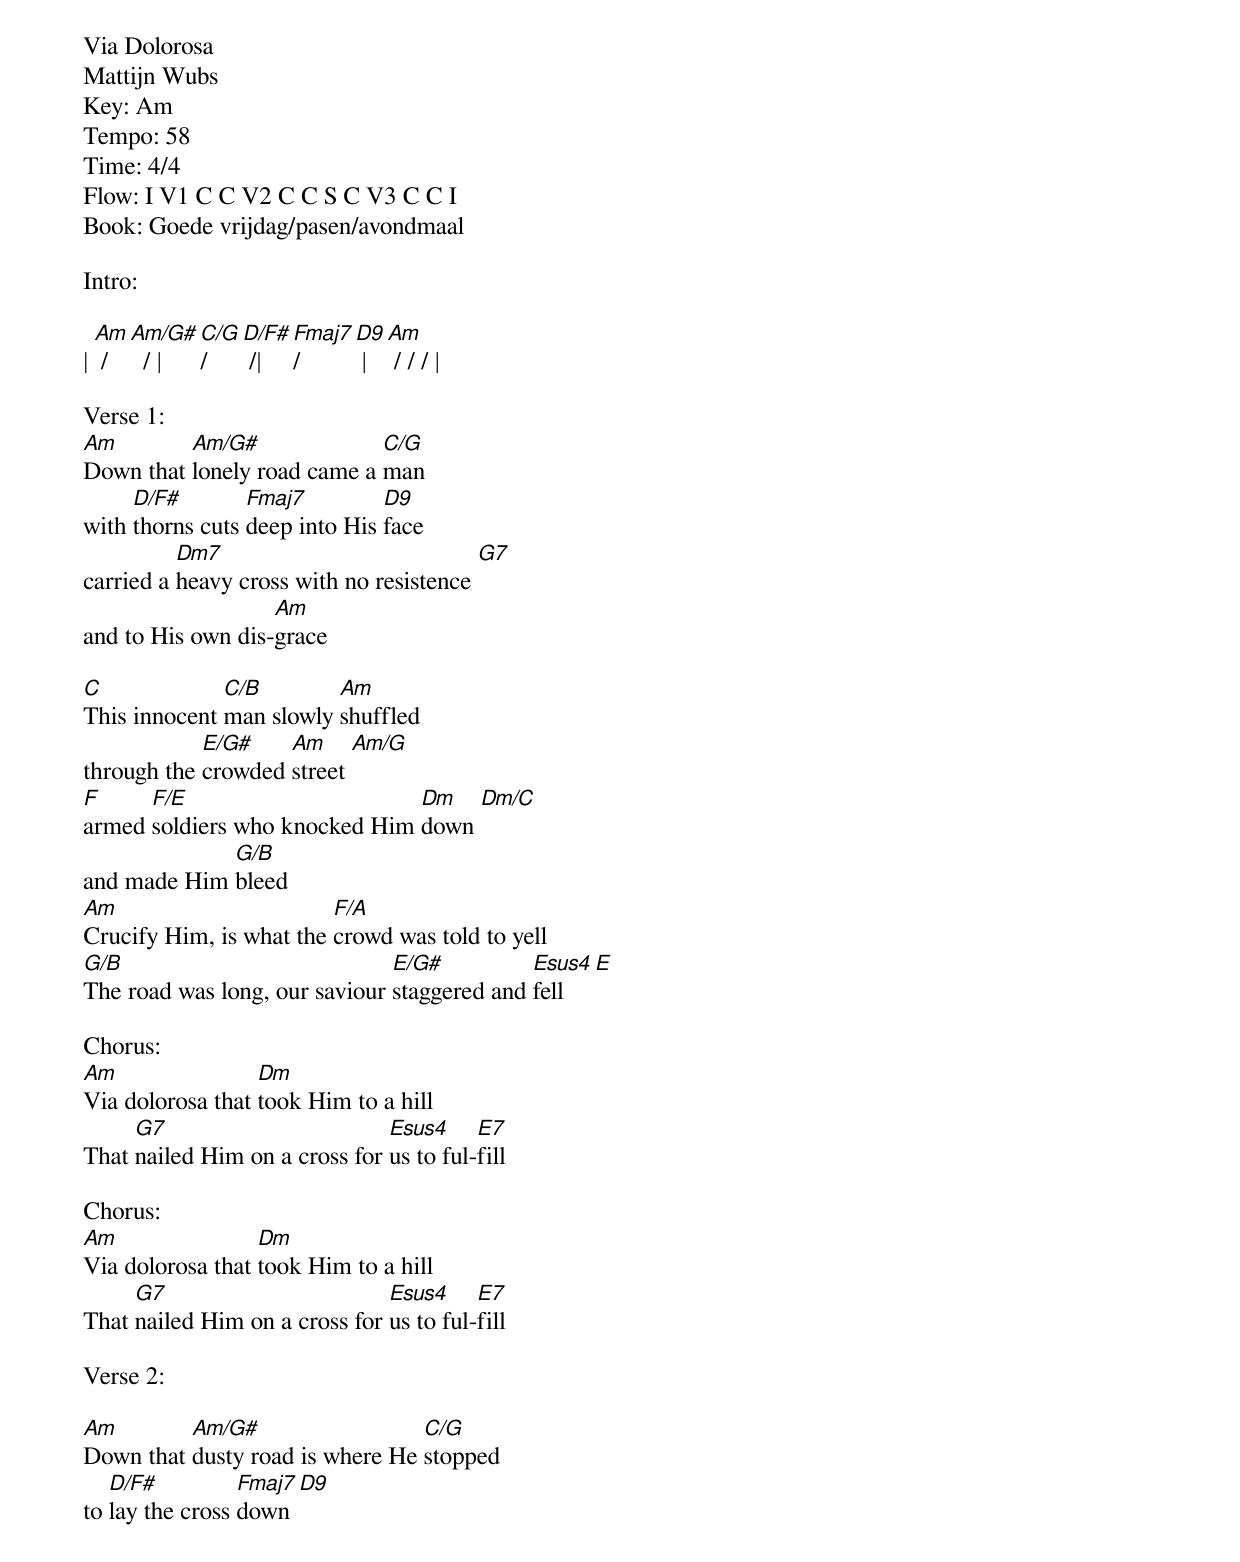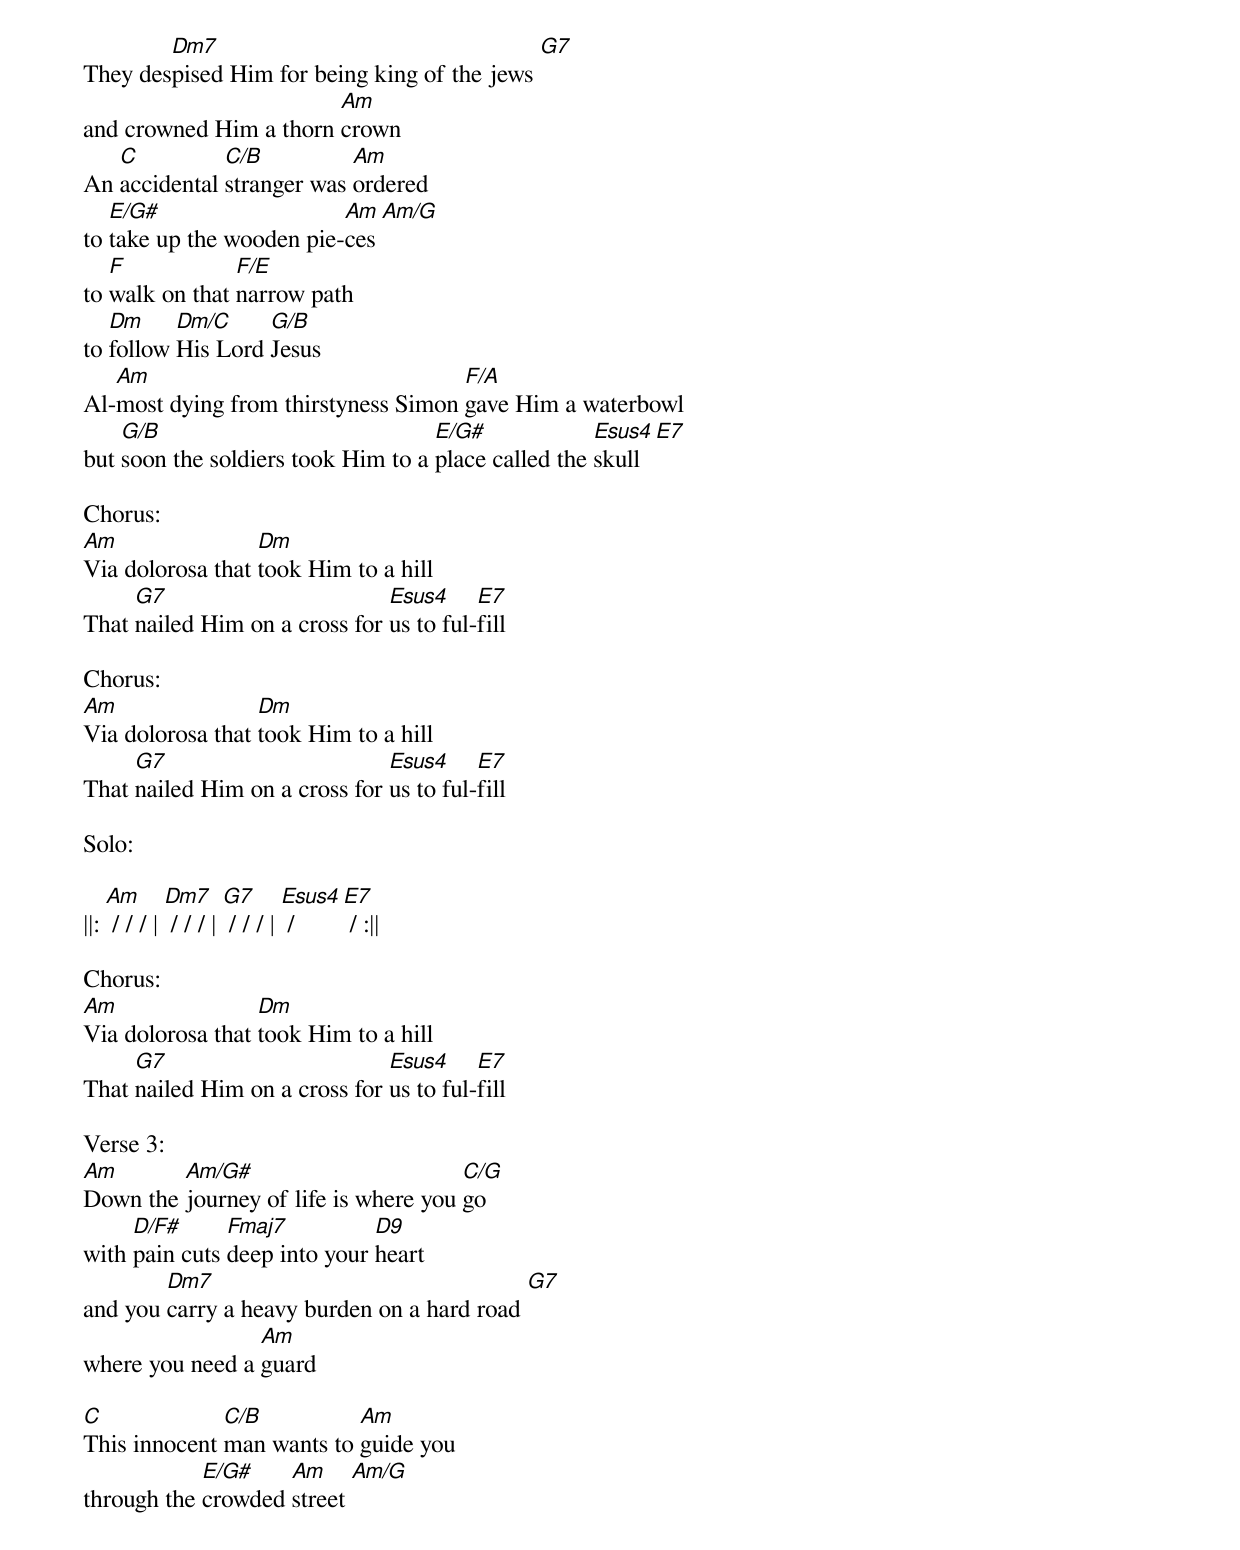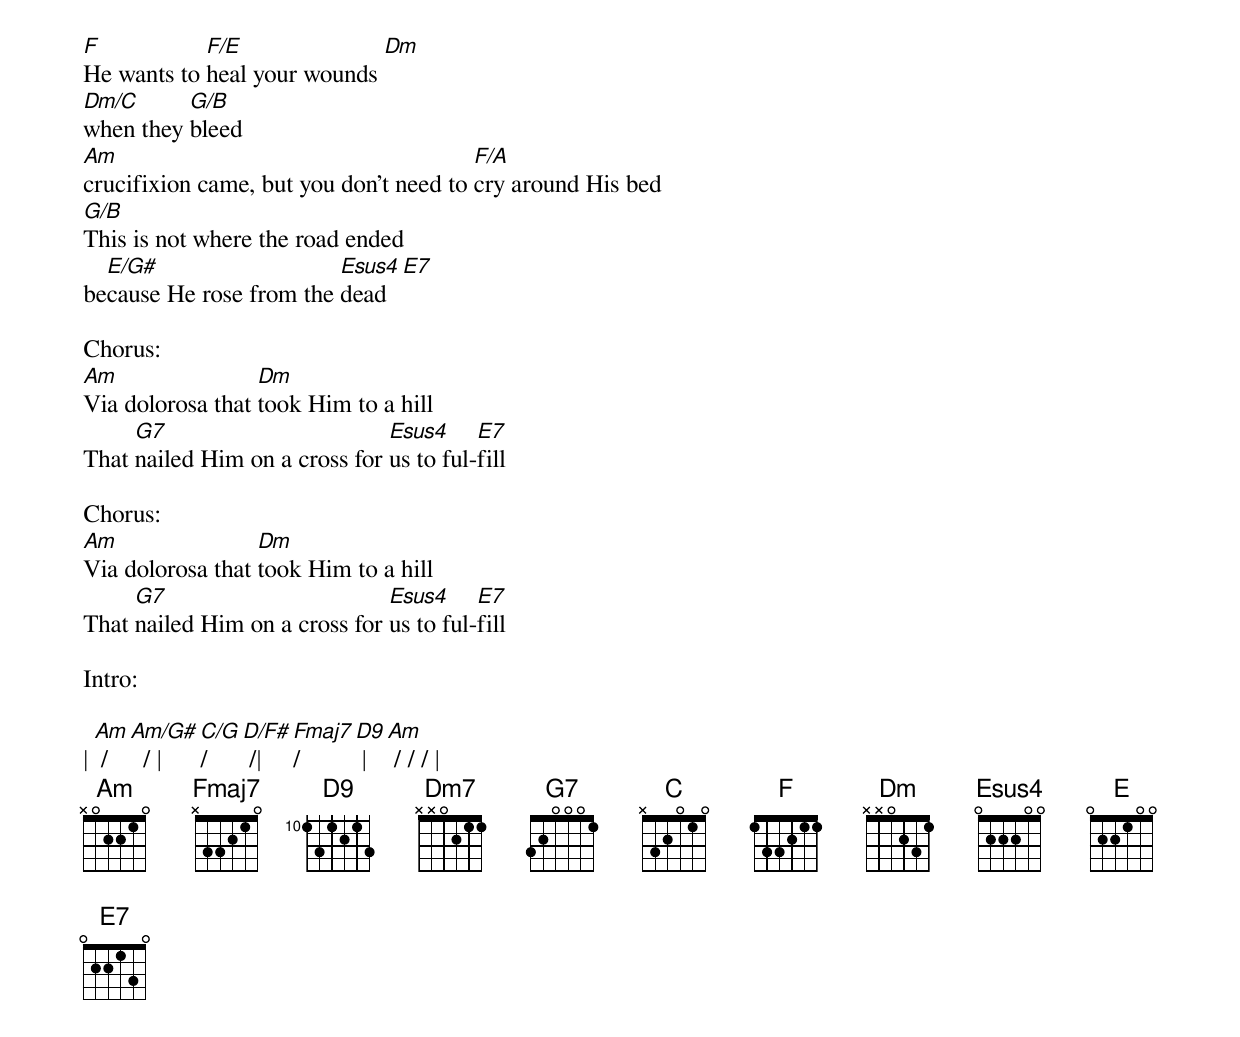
Via Dolorosa
Mattijn Wubs
Key: Am
Tempo: 58
Time: 4/4
Flow: I V1 C C V2 C C S C V3 C C I
Book: Goede vrijdag/pasen/avondmaal

Intro:

| [Am] /  [Am/G#]  / | [C/G]/ [D/F#] /|[Fmaj7]/ [D9] | [Am] / / / |

Verse 1:
[Am]Down that [Am/G#]lonely road came a [C/G]man
with [D/F#]thorns cuts [Fmaj7]deep into His [D9]face
carried a [Dm7]heavy cross with no resistence [G7]
and to His own dis-[Am]grace

[C]This innocent [C/B]man slowly [Am]shuffled
through the [E/G#]crowded [Am]street [Am/G]
[F]armed [F/E]soldiers who knocked Him [Dm]down [Dm/C]
and made Him [G/B]bleed
[Am]Crucify Him, is what the [F/A]crowd was told to yell
[G/B]The road was long, our saviour [E/G#]staggered and [Esus4]fell[E]

Chorus:
[Am]Via dolorosa that [Dm]took Him to a hill
That [G7]nailed Him on a cross for [Esus4]us to ful-[E7]fill

Chorus:
[Am]Via dolorosa that [Dm]took Him to a hill
That [G7]nailed Him on a cross for [Esus4]us to ful-[E7]fill

Verse 2:

[Am]Down that [Am/G#]dusty road is where He [C/G]stopped
to [D/F#]lay the cross [Fmaj7]down [D9]
They des[Dm7]pised Him for being king of the jews [G7]
and crowned Him a thorn [Am]crown
An [C]accidental [C/B]stranger was [Am]ordered
to [E/G#]take up the wooden pie-[Am]ces [Am/G]
to [F]walk on that [F/E]narrow path
to [Dm]follow [Dm/C]His Lord [G/B]Jesus
Al-[Am]most dying from thirstyness Simon [F/A]gave Him a waterbowl
but [G/B]soon the soldiers took Him to a [E/G#]place called the [Esus4]skull [E7]

Chorus:
[Am]Via dolorosa that [Dm]took Him to a hill
That [G7]nailed Him on a cross for [Esus4]us to ful-[E7]fill

Chorus:
[Am]Via dolorosa that [Dm]took Him to a hill
That [G7]nailed Him on a cross for [Esus4]us to ful-[E7]fill

Solo:

||: [Am] / / / | [Dm7] / / / | [G7] / / / | [Esus4] / [E7] / :||

Chorus:
[Am]Via dolorosa that [Dm]took Him to a hill
That [G7]nailed Him on a cross for [Esus4]us to ful-[E7]fill

Verse 3:
[Am]Down the [Am/G#]journey of life is where you [C/G]go
with [D/F#]pain cuts [Fmaj7]deep into your [D9]heart
and you [Dm7]carry a heavy burden on a hard road [G7]
where you need a [Am]guard

[C]This innocent [C/B]man wants to [Am]guide you
through the [E/G#]crowded [Am]street [Am/G]
[F]He wants to [F/E]heal your wounds [Dm]
[Dm/C]when they [G/B]bleed
[Am]crucifixion came, but you don’t need to [F/A]cry around His bed
[G/B]This is not where the road ended
be[E/G#]cause He rose from the [Esus4]dead [E7]

Chorus:
[Am]Via dolorosa that [Dm]took Him to a hill
That [G7]nailed Him on a cross for [Esus4]us to ful-[E7]fill

Chorus:
[Am]Via dolorosa that [Dm]took Him to a hill
That [G7]nailed Him on a cross for [Esus4]us to ful-[E7]fill

Intro:

| [Am] /  [Am/G#]  / | [C/G]/ [D/F#] /|[Fmaj7]/ [D9] | [Am] / / / |
